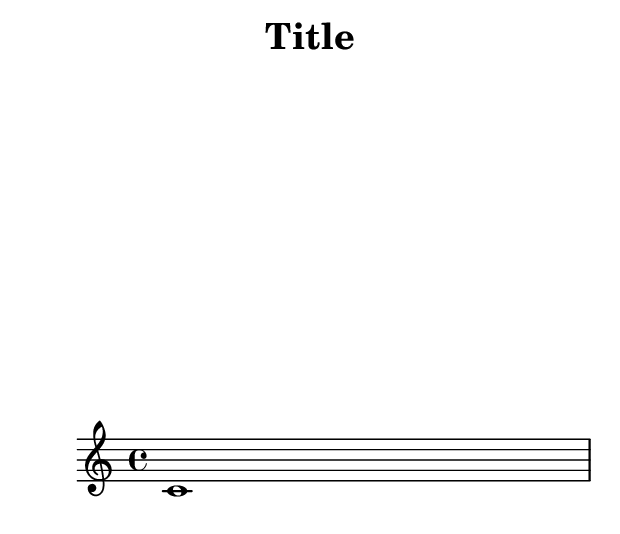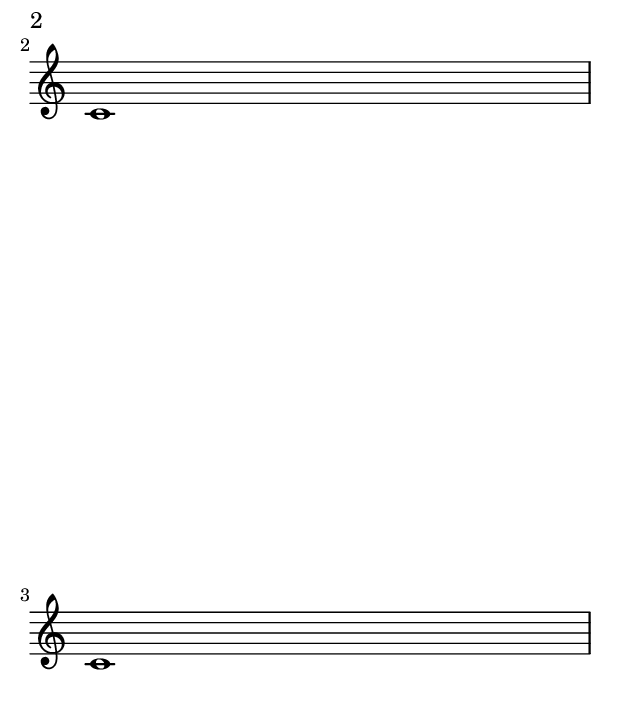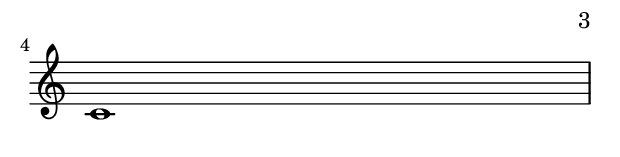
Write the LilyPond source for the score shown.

\version "2.13.1"

\header {
  texidoc = "The max-systems-per-page variable prevents more
than a given number of systems from being on a page. Titles
are not counted as systems. \noPageBreak can override
max-systems-per-page in unusual situations."
  title = "Title"
}

#(set-default-paper-size "a6")

\book {
  \paper {
    max-systems-per-page = 1
  }

  { c'1 \break c'1 \break \noPageBreak c'1 \break c'1 }
}